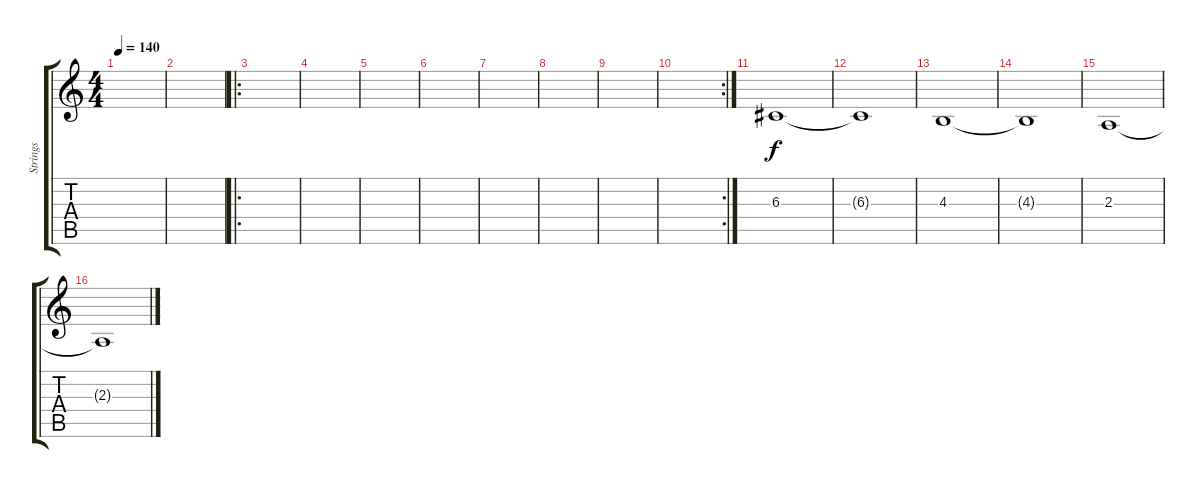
\track ("Strings" "Strings") {instrument violin}
\staff {score tabs}
\tuning (E4 B3 G3 D3 A2 E2) {hide}
\ts (4 4)
\tempo 140
\clef g2
\ks c
|
|
\ro
|
|
|
|
|
|
|
\rc 2
|
6.3.1 |
6.3{t}.1 |
4.3.1 |
4.3{t}.1 |
2.3.1 |
2.3{t}.1
